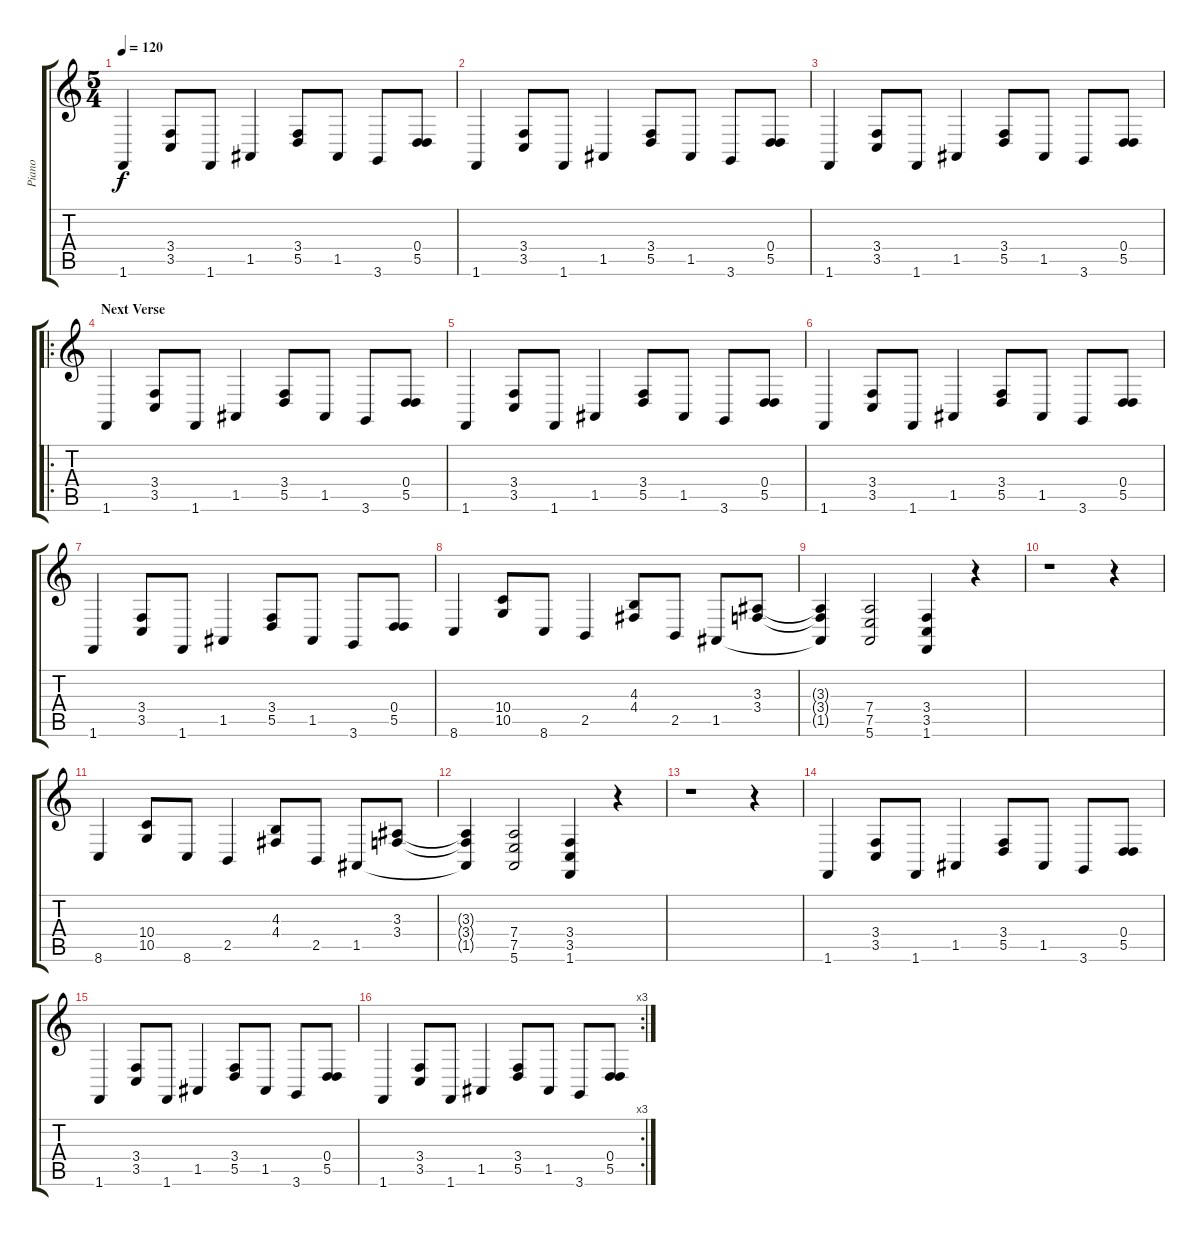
\track ("Piano" "Piano") {instrument acousticgrandpiano}
\staff {score tabs}
\tuning (E4 B3 G3 D3 A2 E2) {hide}
\ts (5 4)
\tempo 120
\clef g2
\ks c
1.6.4{dy f} (3.4 3.5).8 1.6.8 1.5.4 (3.4 5.5).8 1.5.8 3.6.8 (0.4 5.5).8 |
1.6.4 (3.4 3.5).8 1.6.8 1.5.4 (3.4 5.5).8 1.5.8 3.6.8 (0.4 5.5).8 |
1.6.4 (3.4 3.5).8 1.6.8 1.5.4 (3.4 5.5).8 1.5.8 3.6.8 (0.4 5.5).8 |
\ro
\section ("" "Next Verse")
1.6.4 (3.4 3.5).8 1.6.8 1.5.4 (3.4 5.5).8 1.5.8 3.6.8 (0.4 5.5).8 |
1.6.4 (3.4 3.5).8 1.6.8 1.5.4 (3.4 5.5).8 1.5.8 3.6.8 (0.4 5.5).8 |
1.6.4 (3.4 3.5).8 1.6.8 1.5.4 (3.4 5.5).8 1.5.8 3.6.8 (0.4 5.5).8 |
1.6.4 (3.4 3.5).8 1.6.8 1.5.4 (3.4 5.5).8 1.5.8 3.6.8 (0.4 5.5).8 |
8.6.4 (10.4 10.5).8 8.6.8 2.5.4 (4.3 4.4).8 2.5.8 1.5.8 (3.3 3.4).8 |
(3.3{t} 3.4{t} 1.5{t}).4 (7.4 7.5 5.6).2 (3.4 3.5 1.6).4 r.4 |
r.1 r.4 |
8.6.4 (10.4 10.5).8 8.6.8 2.5.4 (4.3 4.4).8 2.5.8 1.5.8 (3.3 3.4).8 |
(3.3{t} 3.4{t} 1.5{t}).4 (7.4 7.5 5.6).2 (3.4 3.5 1.6).4 r.4 |
r.1 r.4 |
1.6.4 (3.4 3.5).8 1.6.8 1.5.4 (3.4 5.5).8 1.5.8 3.6.8 (0.4 5.5).8 |
1.6.4 (3.4 3.5).8 1.6.8 1.5.4 (3.4 5.5).8 1.5.8 3.6.8 (0.4 5.5).8 |
\rc 3
1.6.4 (3.4 3.5).8 1.6.8 1.5.4 (3.4 5.5).8 1.5.8 3.6.8 (0.4 5.5).8
